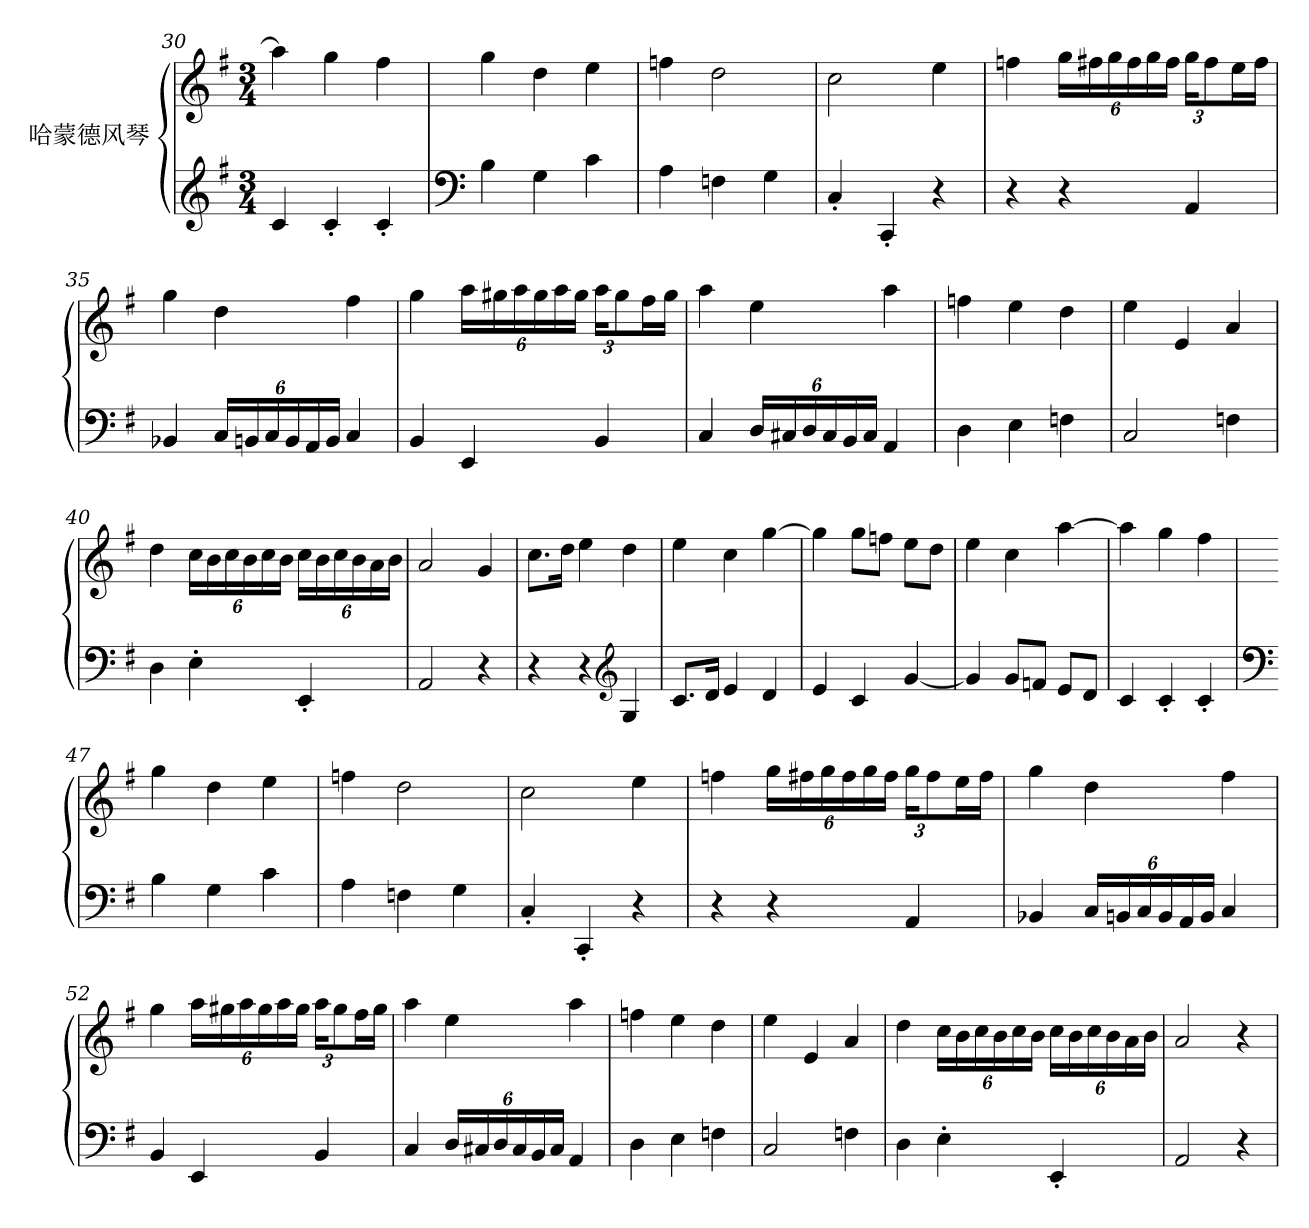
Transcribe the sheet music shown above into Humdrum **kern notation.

**kern	**kern
*part2	*part1
*staff2	*staff1
*I"哈蒙德风琴	*I"哈蒙德风琴
!!LO:LB:g=z
*clefG2	*clefG2
*k[f#]	*k[f#]
*M3/4	*M3/4
=30	=30
4c/	4aa\]
4c'/	4gg\
4c'/	4ff#\
=31	=31
*clefF4	*
4B\	4gg\
4G\	4dd\
4c\	4ee\
=32	=32
4A\	4ffn\
4Fn\	2dd\
4G\	.
=33	=33
4C'/	2cc\
4CC'/	.
4r	4ee\
=34	=34
4r	4ffn\
*	*Xbrackettup
4r	24gg\LL
.	24ff#X\
.	24gg\
.	24ff#\
.	24gg\
.	24ff#\JJ
4AA/	24gg\KL
.	12ff#\
.	16ee\L
.	16ff#\JJ
=35	=35
4BB-X/	4gg\
*Xbrackettup	*
24C/LL	4dd\
24BBn/	.
24C/	.
24BB/	.
24AA/	.
24BB/JJ	.
4C/	4ff#\
!!LO:LB:g=z
=36	=36
4BB/	4gg\
4EE/	24aa\LL
.	24gg#X\
.	24aa\
.	24gg#\
.	24aa\
.	24gg#\JJ
4BB/	24aa\KL
.	12gg#\
.	16ff#\L
.	16gg#\JJ
=37	=37
4C/	4aa\
24D/LL	4ee\
24C#X/	.
24D/	.
24C#/	.
24BB/	.
24C#/JJ	.
4AA/	4aa\
=38	=38
4D\	4ffn\
4E\	4ee\
4Fn\	4dd\
=39	=39
2C/	4ee\
.	4e/
4Fn\	4a/
!!LO:PB:g=z
=40	=40
4D\	4dd\
4E'\	24cc\LL
.	24b\
.	24cc\
.	24b\
.	24cc\
.	24b\JJ
4EE'/	24cc\LL
.	24b\
.	24cc\
.	24b\
.	24a\
.	24b\JJ
=41	=41
2AA/	2a/
4r	4g/
=42	=42
4r	8.cc\L
.	16dd\Jk
4r	4ee\
*clefG2	*
4G/	4dd\
=43	=43
8.c/L	4ee\
16d/Jk	.
4e/	4cc\
4d/	[4gg\
=44	=44
4e/	4gg\]
4c/	8gg\L
.	8ffn\J
[4g/	8ee\L
.	8dd\J
=45	=45
4g/]	4ee\
8g/L	4cc\
8fn/J	.
8e/L	[4aa\
8d/J	.
!!LO:LB:g=z
=46	=46
4c/	4aa\]
4c'/	4gg\
4c'/	4ff#\
=47	=47
*clefF4	*
4B\	4gg\
4G\	4dd\
4c\	4ee\
=48	=48
4A\	4ffn\
4Fn\	2dd\
4G\	.
=49	=49
4C'/	2cc\
4CC'/	.
4r	4ee\
=50	=50
4r	4ffn\
4r	24gg\LL
.	24ff#X\
.	24gg\
.	24ff#\
.	24gg\
.	24ff#\JJ
4AA/	24gg\KL
.	12ff#\
.	16ee\L
.	16ff#\JJ
=51	=51
4BB-X/	4gg\
24C/LL	4dd\
24BBn/	.
24C/	.
24BB/	.
24AA/	.
24BB/JJ	.
4C/	4ff#\
!!LO:LB:g=z
=52	=52
4BB/	4gg\
4EE/	24aa\LL
.	24gg#X\
.	24aa\
.	24gg#\
.	24aa\
.	24gg#\JJ
4BB/	24aa\KL
.	12gg#\
.	16ff#\L
.	16gg#\JJ
=53	=53
4C/	4aa\
24D/LL	4ee\
24C#X/	.
24D/	.
24C#/	.
24BB/	.
24C#/JJ	.
4AA/	4aa\
=54	=54
4D\	4ffn\
4E\	4ee\
4Fn\	4dd\
=55	=55
2C/	4ee\
.	4e/
4Fn\	4a/
!!LO:LB:g=z
=56	=56
4D\	4dd\
4E'\	24cc\LL
.	24b\
.	24cc\
.	24b\
.	24cc\
.	24b\JJ
4EE'/	24cc\LL
.	24b\
.	24cc\
.	24b\
.	24a\
.	24b\JJ
=57	=57
2AA/	2a/
4r	4r
=	=
*-	*-
